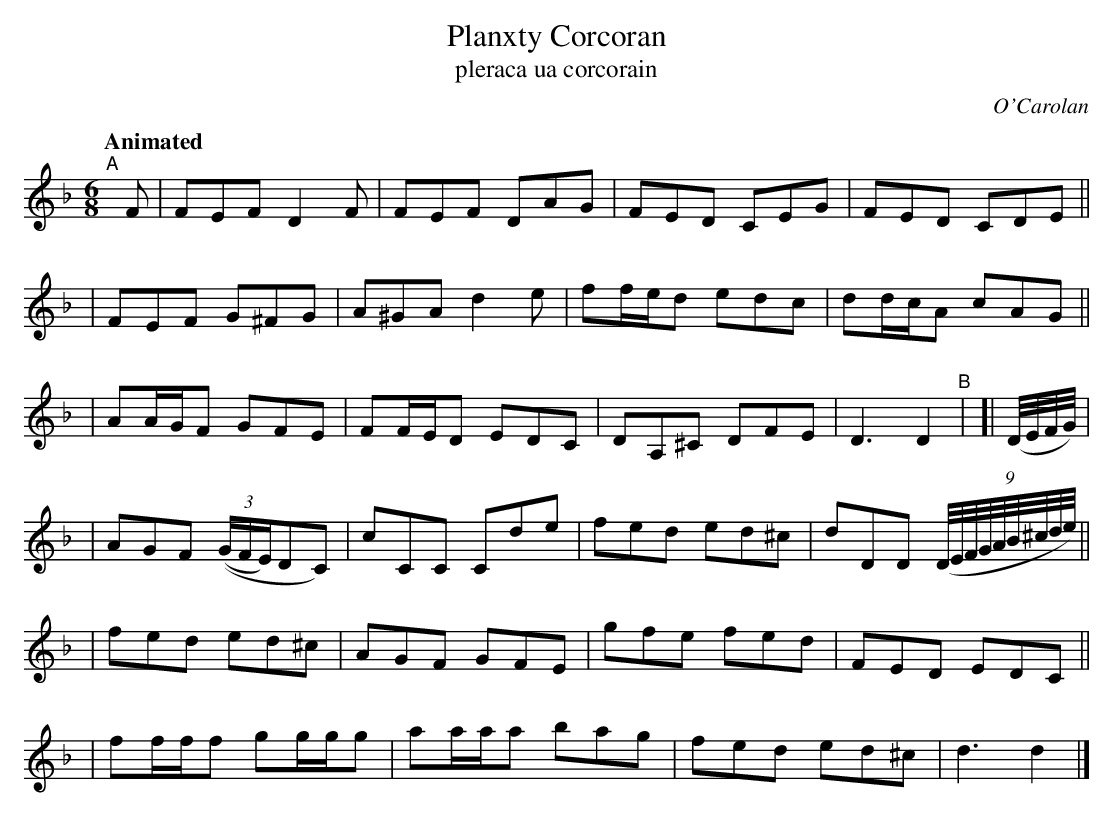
X:1
T: Planxty Corcoran
T: pleraca ua corcorain
C: O'Carolan
Q: "Animated"
M: 6/8
L: 1/8
K: Dm
"^A"[|] F \
| FEF D2F | FEF DAG | FED CEG | FED CDE ||
| FEF G^FG | A^GA d2e | ff/e/d edc | dd/c/A cAG ||
| AA/G/F GFE | FF/E/D EDC | DA,^C DFE | D3 D2 "^B"|\
[| (D//E//F//G//) |
| AGF (((3G/F/E/)DC) | cCC Cde | fed ed^c | dDD ((9:3D//E//F//G//A//B//^c//d//e//) ||
| fed ed^c | AGF GFE | gfe fed | FED EDC ||
| ff/f/f gg/g/g | aa/a/a bag | fed ed^c | d3 d2 |]
